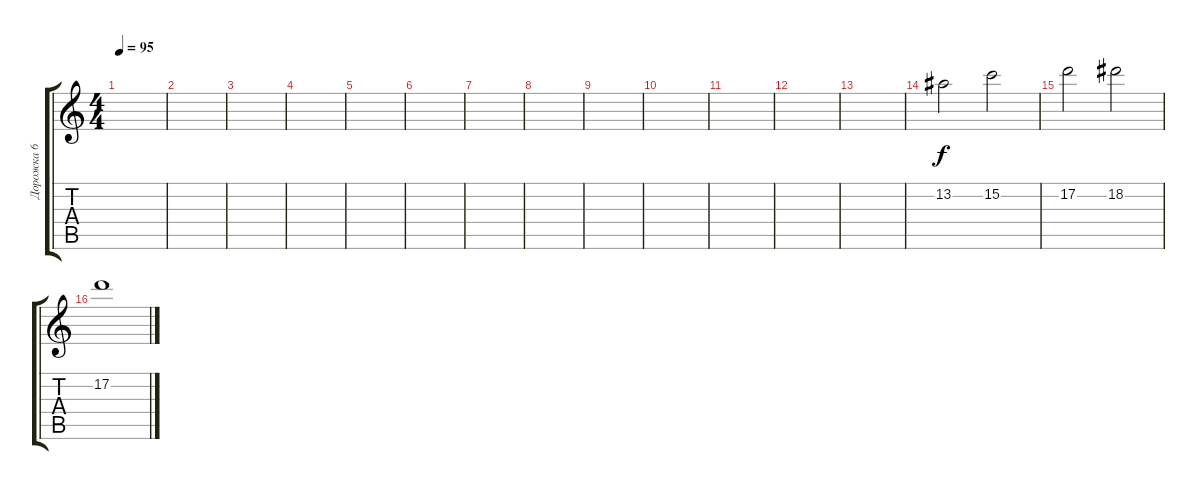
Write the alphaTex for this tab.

\track ("Дорожка 6" "Дорожка 6") {instrument distortionguitar}
\staff {score tabs}
\tuning (D4 A3 F3 C3 G2 C2) {hide}
\ts (4 4)
\tempo 95
\clef g2
\ks c
|
|
|
|
|
|
|
|
|
|
|
|
|
13.2.2 15.2.2 |
17.2.2 18.2.2 |
17.2.1
